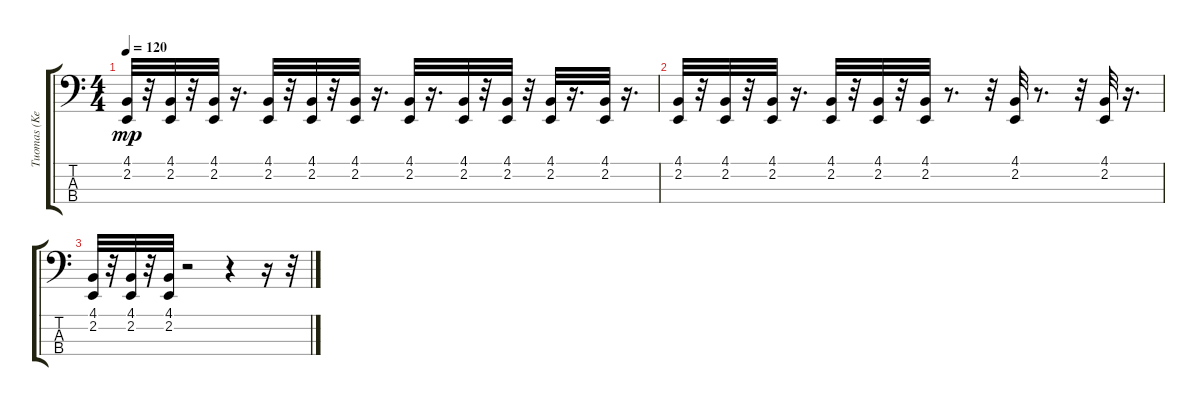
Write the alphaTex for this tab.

\track ("Tuomas (Keyboards)" "Tuomas (Ke") {instrument stringensemble1}
\staff {score tabs}
\tuning (G2 D2 A1 E1) {hide}
\ts (4 4)
\tempo 120
\clef f4
\ks c
(4.1 2.2).32{dy mp} r.32 (4.1 2.2).32 r.32 (4.1 2.2).32 r.16{d} (4.1 2.2).32 r.32 (4.1 2.2).32 r.32 (4.1 2.2).32 r.16{d} (4.1 2.2).32 r.16{d} (4.1 2.2).32 r.32 (4.1 2.2).32 r.32 (4.1 2.2).32 r.16{d} (4.1 2.2).32 r.16{d} |
(4.1 2.2).32 r.32 (4.1 2.2).32 r.32 (4.1 2.2).32 r.16{d} (4.1 2.2).32 r.32 (4.1 2.2).32 r.32 (4.1 2.2).32 r.8{d} r.32 (4.1 2.2).32 r.8{d} r.32 (4.1 2.2).32 r.16{d} |
(4.1 2.2).32 r.32 (4.1 2.2).32 r.32 (4.1 2.2).32 r.2 r.4 r.16 r.32
